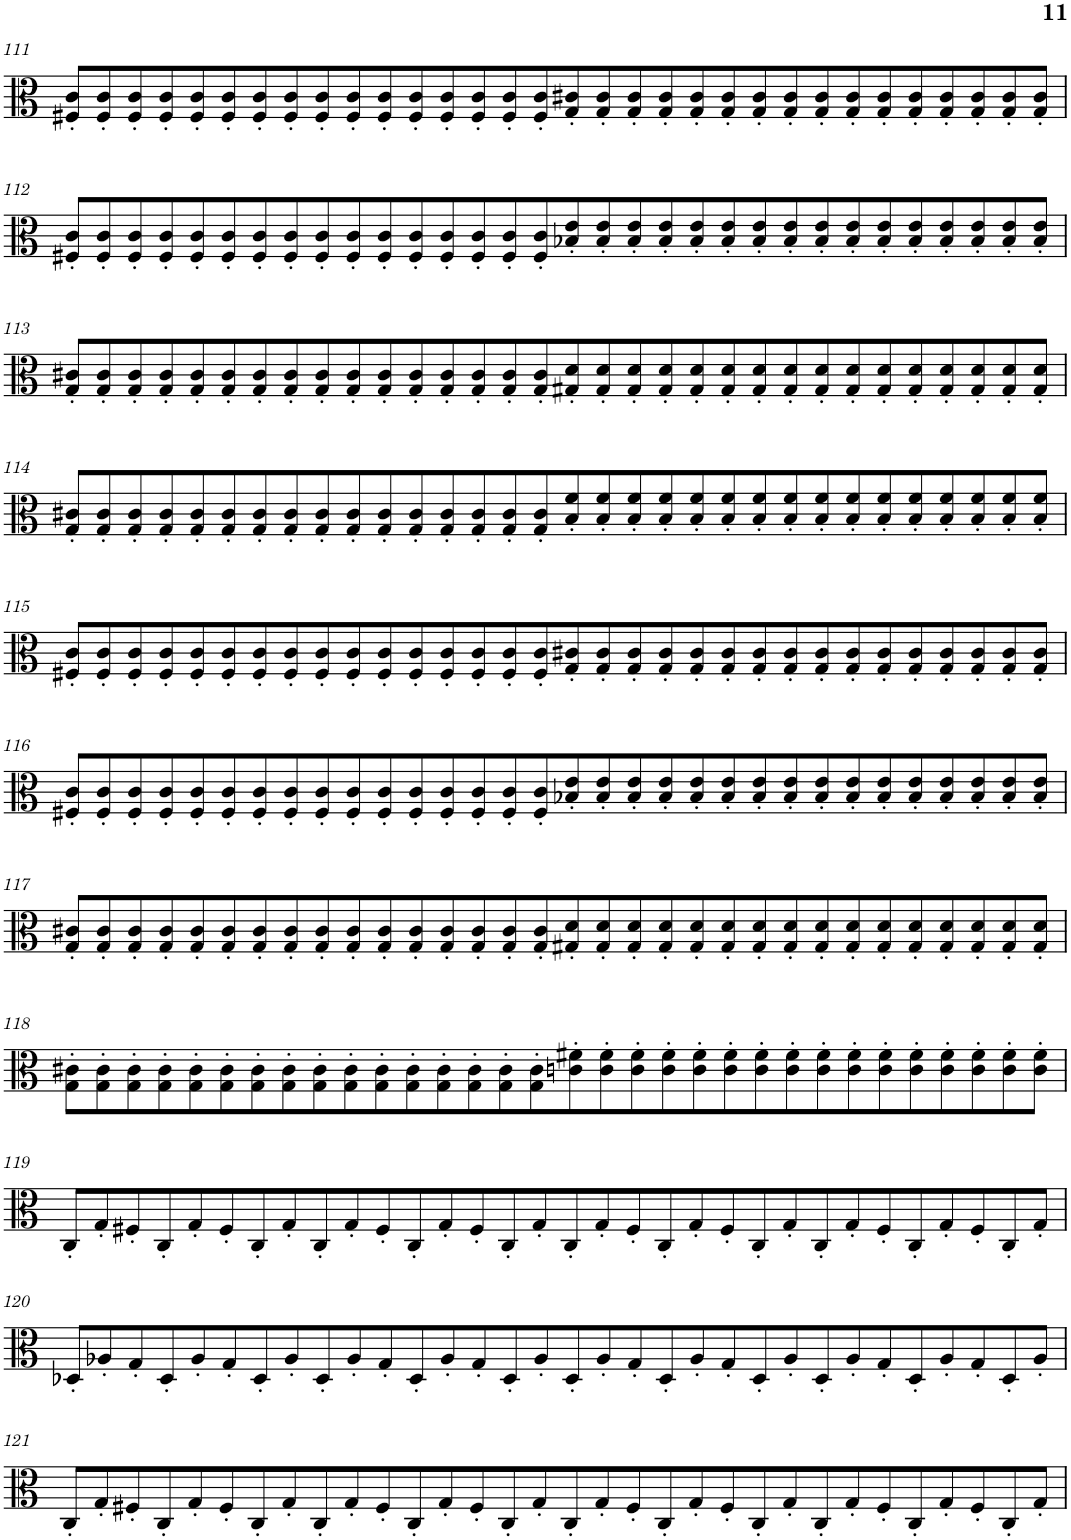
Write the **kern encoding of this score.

**kern
*part1
*staff1
*I"Viola
*I'Vla.
!!LO:PB:g=z
*clefC3
*k[]
*M16/4
=111
8F#X/' 8c/'L
8F#/' 8c/'
8F#/' 8c/'
8F#/' 8c/'
8F#/' 8c/'
8F#/' 8c/'
8F#/' 8c/'
8F#/' 8c/'
8F#/' 8c/'
8F#/' 8c/'
8F#/' 8c/'
8F#/' 8c/'
8F#/' 8c/'
8F#/' 8c/'
8F#/' 8c/'
8F#/' 8c/'
8G/' 8c#X/'
8G/' 8c#/'
8G/' 8c#/'
8G/' 8c#/'
8G/' 8c#/'
8G/' 8c#/'
8G/' 8c#/'
8G/' 8c#/'
8G/' 8c#/'
8G/' 8c#/'
8G/' 8c#/'
8G/' 8c#/'
8G/' 8c#/'
8G/' 8c#/'
8G/' 8c#/'
8G/' 8c#/'J
!!LO:LB:g=z
=112
8F#X/' 8c/'L
8F#/' 8c/'
8F#/' 8c/'
8F#/' 8c/'
8F#/' 8c/'
8F#/' 8c/'
8F#/' 8c/'
8F#/' 8c/'
8F#/' 8c/'
8F#/' 8c/'
8F#/' 8c/'
8F#/' 8c/'
8F#/' 8c/'
8F#/' 8c/'
8F#/' 8c/'
8F#/' 8c/'
8B-X/' 8e/'
8B-/' 8e/'
8B-/' 8e/'
8B-/' 8e/'
8B-/' 8e/'
8B-/' 8e/'
8B-/' 8e/'
8B-/' 8e/'
8B-/' 8e/'
8B-/' 8e/'
8B-/' 8e/'
8B-/' 8e/'
8B-/' 8e/'
8B-/' 8e/'
8B-/' 8e/'
8B-/' 8e/'J
!!LO:LB:g=z
=113
8G/' 8c#X/'L
8G/' 8c#/'
8G/' 8c#/'
8G/' 8c#/'
8G/' 8c#/'
8G/' 8c#/'
8G/' 8c#/'
8G/' 8c#/'
8G/' 8c#/'
8G/' 8c#/'
8G/' 8c#/'
8G/' 8c#/'
8G/' 8c#/'
8G/' 8c#/'
8G/' 8c#/'
8G/' 8c#/'
8G#X/' 8d/'
8G#/' 8d/'
8G#/' 8d/'
8G#/' 8d/'
8G#/' 8d/'
8G#/' 8d/'
8G#/' 8d/'
8G#/' 8d/'
8G#/' 8d/'
8G#/' 8d/'
8G#/' 8d/'
8G#/' 8d/'
8G#/' 8d/'
8G#/' 8d/'
8G#/' 8d/'
8G#/' 8d/'J
!!LO:LB:g=z
=114
8G/' 8c#X/'L
8G/' 8c#/'
8G/' 8c#/'
8G/' 8c#/'
8G/' 8c#/'
8G/' 8c#/'
8G/' 8c#/'
8G/' 8c#/'
8G/' 8c#/'
8G/' 8c#/'
8G/' 8c#/'
8G/' 8c#/'
8G/' 8c#/'
8G/' 8c#/'
8G/' 8c#/'
8G/' 8c#/'
8B/' 8f/'
8B/' 8f/'
8B/' 8f/'
8B/' 8f/'
8B/' 8f/'
8B/' 8f/'
8B/' 8f/'
8B/' 8f/'
8B/' 8f/'
8B/' 8f/'
8B/' 8f/'
8B/' 8f/'
8B/' 8f/'
8B/' 8f/'
8B/' 8f/'
8B/' 8f/'J
!!LO:LB:g=z
=115
8F#X/' 8c/'L
8F#/' 8c/'
8F#/' 8c/'
8F#/' 8c/'
8F#/' 8c/'
8F#/' 8c/'
8F#/' 8c/'
8F#/' 8c/'
8F#/' 8c/'
8F#/' 8c/'
8F#/' 8c/'
8F#/' 8c/'
8F#/' 8c/'
8F#/' 8c/'
8F#/' 8c/'
8F#/' 8c/'
8G/' 8c#X/'
8G/' 8c#/'
8G/' 8c#/'
8G/' 8c#/'
8G/' 8c#/'
8G/' 8c#/'
8G/' 8c#/'
8G/' 8c#/'
8G/' 8c#/'
8G/' 8c#/'
8G/' 8c#/'
8G/' 8c#/'
8G/' 8c#/'
8G/' 8c#/'
8G/' 8c#/'
8G/' 8c#/'J
!!LO:LB:g=z
=116
8F#X/' 8c/'L
8F#/' 8c/'
8F#/' 8c/'
8F#/' 8c/'
8F#/' 8c/'
8F#/' 8c/'
8F#/' 8c/'
8F#/' 8c/'
8F#/' 8c/'
8F#/' 8c/'
8F#/' 8c/'
8F#/' 8c/'
8F#/' 8c/'
8F#/' 8c/'
8F#/' 8c/'
8F#/' 8c/'
8B-X/' 8e/'
8B-/' 8e/'
8B-/' 8e/'
8B-/' 8e/'
8B-/' 8e/'
8B-/' 8e/'
8B-/' 8e/'
8B-/' 8e/'
8B-/' 8e/'
8B-/' 8e/'
8B-/' 8e/'
8B-/' 8e/'
8B-/' 8e/'
8B-/' 8e/'
8B-/' 8e/'
8B-/' 8e/'J
!!LO:LB:g=z
=117
8G/' 8c#X/'L
8G/' 8c#/'
8G/' 8c#/'
8G/' 8c#/'
8G/' 8c#/'
8G/' 8c#/'
8G/' 8c#/'
8G/' 8c#/'
8G/' 8c#/'
8G/' 8c#/'
8G/' 8c#/'
8G/' 8c#/'
8G/' 8c#/'
8G/' 8c#/'
8G/' 8c#/'
8G/' 8c#/'
8G#X/' 8d/'
8G#/' 8d/'
8G#/' 8d/'
8G#/' 8d/'
8G#/' 8d/'
8G#/' 8d/'
8G#/' 8d/'
8G#/' 8d/'
8G#/' 8d/'
8G#/' 8d/'
8G#/' 8d/'
8G#/' 8d/'
8G#/' 8d/'
8G#/' 8d/'
8G#/' 8d/'
8G#/' 8d/'J
!!LO:LB:g=z
=118
8G\' 8c#X\'L
8G\' 8c#\'
8G\' 8c#\'
8G\' 8c#\'
8G\' 8c#\'
8G\' 8c#\'
8G\' 8c#\'
8G\' 8c#\'
8G\' 8c#\'
8G\' 8c#\'
8G\' 8c#\'
8G\' 8c#\'
8G\' 8c#\'
8G\' 8c#\'
8G\' 8c#\'
8G\' 8c#\'
8cn\' 8f#X\'
8c\' 8f#\'
8c\' 8f#\'
8c\' 8f#\'
8c\' 8f#\'
8c\' 8f#\'
8c\' 8f#\'
8c\' 8f#\'
8c\' 8f#\'
8c\' 8f#\'
8c\' 8f#\'
8c\' 8f#\'
8c\' 8f#\'
8c\' 8f#\'
8c\' 8f#\'
8c\' 8f#\'J
!!LO:LB:g=z
=119
8C'/L
8G'/
8F#X'/
8C'/
8G'/
8F#'/
8C'/
8G'/
8C'/
8G'/
8F#'/
8C'/
8G'/
8F#'/
8C'/
8G'/
8C'/
8G'/
8F#'/
8C'/
8G'/
8F#'/
8C'/
8G'/
8C'/
8G'/
8F#'/
8C'/
8G'/
8F#'/
8C'/
8G'/J
!!LO:LB:g=z
=120
8D-X'/L
8A-X'/
8G'/
8D-'/
8A-'/
8G'/
8D-'/
8A-'/
8D-'/
8A-'/
8G'/
8D-'/
8A-'/
8G'/
8D-'/
8A-'/
8D-'/
8A-'/
8G'/
8D-'/
8A-'/
8G'/
8D-'/
8A-'/
8D-'/
8A-'/
8G'/
8D-'/
8A-'/
8G'/
8D-'/
8A-'/J
!!LO:LB:g=z
=121
8C'/L
8G'/
8F#X'/
8C'/
8G'/
8F#'/
8C'/
8G'/
8C'/
8G'/
8F#'/
8C'/
8G'/
8F#'/
8C'/
8G'/
8C'/
8G'/
8F#'/
8C'/
8G'/
8F#'/
8C'/
8G'/
8C'/
8G'/
8F#'/
8C'/
8G'/
8F#'/
8C'/
8G'/J
=
*-
